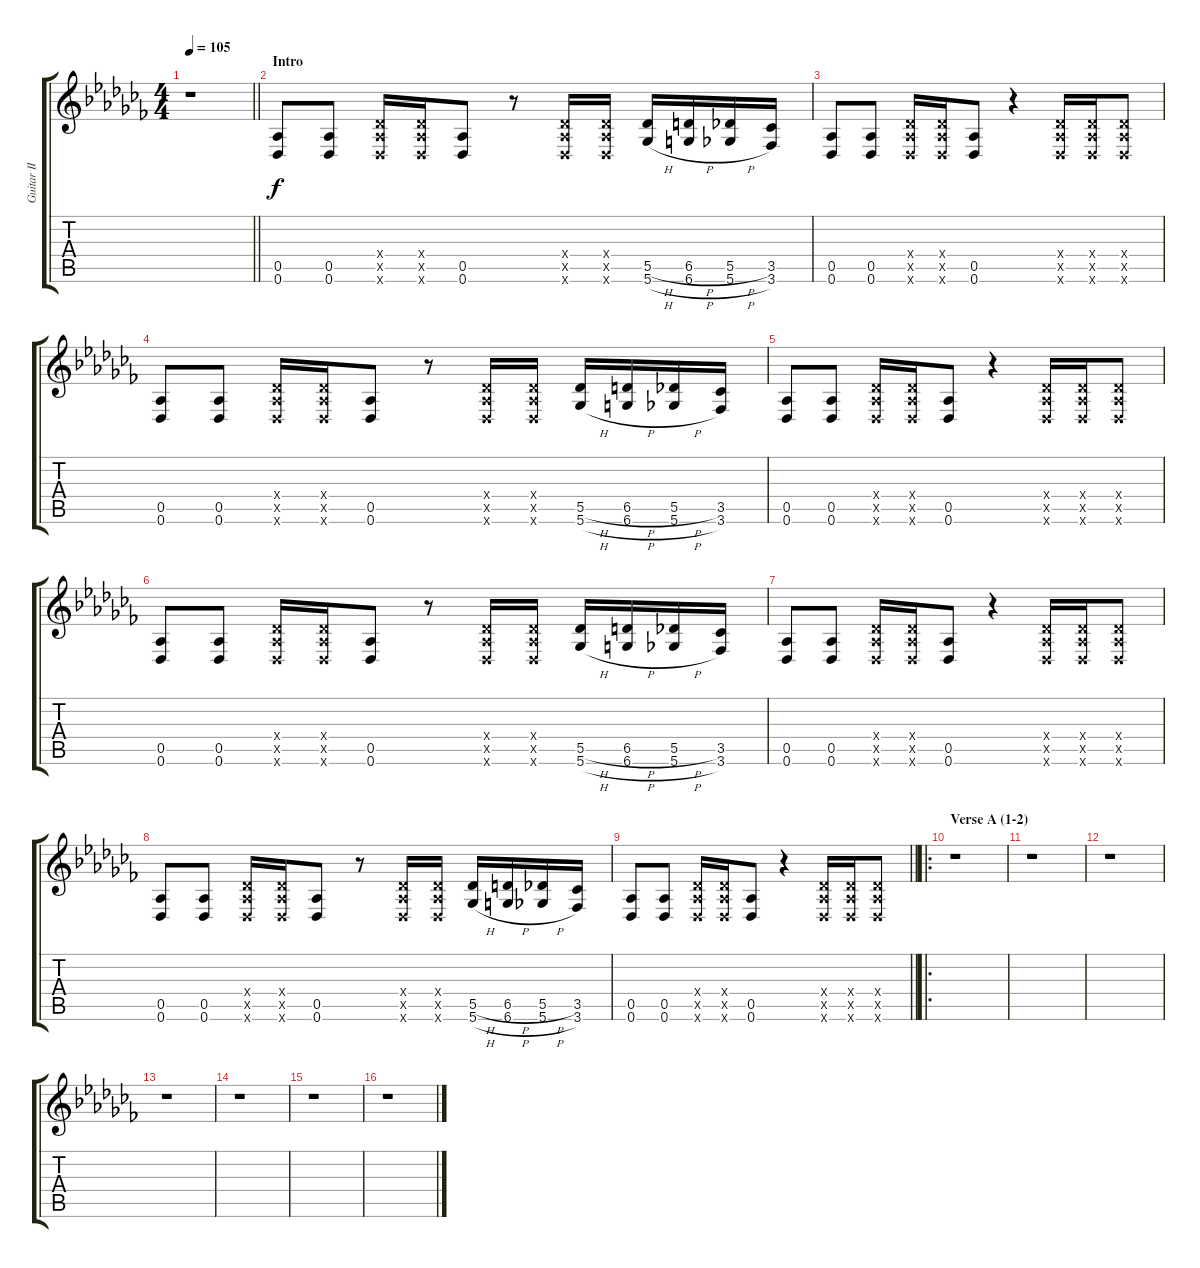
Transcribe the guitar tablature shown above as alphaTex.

\track ("Guitar II" "Guitar II") {instrument distortionguitar}
\staff {score tabs}
\tuning (Eb4 Bb3 Gb3 Db3 Ab2 Db2) {hide}
\ts (4 4)
\tempo 105
\clef g2
\barLineRight lightlight
\ks abminor
r.1{dy f instrument distortionguitar} |
\section ("" "Intro")
(0.5 0.6).8 (0.5 0.6).8 (0.4{x} 0.5{x} 0.6{x}).16 (0.4{x} 0.5{x} 0.6{x}).16 (0.5 0.6).8 r.8 (0.4{x} 0.5{x} 0.6{x}).16 (0.4{x} 0.5{x} 0.6{x}).16 (5.5{h} 5.6{h}).16 (6.5{h} 6.6{h}).16 (5.5{h} 5.6{h}).16 (3.5 3.6).16 |
(0.5 0.6).8 (0.5 0.6).8 (0.4{x} 0.5{x} 0.6{x}).16 (0.4{x} 0.5{x} 0.6{x}).16 (0.5 0.6).8 r.4 (0.4{x} 0.5{x} 0.6{x}).16 (0.4{x} 0.5{x} 0.6{x}).16 (0.4{x} 0.5{x} 0.6{x}).8 |
(0.5 0.6).8 (0.5 0.6).8 (0.4{x} 0.5{x} 0.6{x}).16 (0.4{x} 0.5{x} 0.6{x}).16 (0.5 0.6).8 r.8 (0.4{x} 0.5{x} 0.6{x}).16 (0.4{x} 0.5{x} 0.6{x}).16 (5.5{h} 5.6{h}).16 (6.5{h} 6.6{h}).16 (5.5{h} 5.6{h}).16 (3.5 3.6).16 |
(0.5 0.6).8 (0.5 0.6).8 (0.4{x} 0.5{x} 0.6{x}).16 (0.4{x} 0.5{x} 0.6{x}).16 (0.5 0.6).8 r.4 (0.4{x} 0.5{x} 0.6{x}).16 (0.4{x} 0.5{x} 0.6{x}).16 (0.4{x} 0.5{x} 0.6{x}).8 |
(0.5 0.6).8 (0.5 0.6).8 (0.4{x} 0.5{x} 0.6{x}).16 (0.4{x} 0.5{x} 0.6{x}).16 (0.5 0.6).8 r.8 (0.4{x} 0.5{x} 0.6{x}).16 (0.4{x} 0.5{x} 0.6{x}).16 (5.5{h} 5.6{h}).16 (6.5{h} 6.6{h}).16 (5.5{h} 5.6{h}).16 (3.5 3.6).16 |
(0.5 0.6).8 (0.5 0.6).8 (0.4{x} 0.5{x} 0.6{x}).16 (0.4{x} 0.5{x} 0.6{x}).16 (0.5 0.6).8 r.4 (0.4{x} 0.5{x} 0.6{x}).16 (0.4{x} 0.5{x} 0.6{x}).16 (0.4{x} 0.5{x} 0.6{x}).8 |
(0.5 0.6).8 (0.5 0.6).8 (0.4{x} 0.5{x} 0.6{x}).16 (0.4{x} 0.5{x} 0.6{x}).16 (0.5 0.6).8 r.8 (0.4{x} 0.5{x} 0.6{x}).16 (0.4{x} 0.5{x} 0.6{x}).16 (5.5{h} 5.6{h}).16 (6.5{h} 6.6{h}).16 (5.5{h} 5.6{h}).16 (3.5 3.6).16 |
\barLineRight lightlight
(0.5 0.6).8 (0.5 0.6).8 (0.4{x} 0.5{x} 0.6{x}).16 (0.4{x} 0.5{x} 0.6{x}).16 (0.5 0.6).8 r.4 (0.4{x} 0.5{x} 0.6{x}).16 (0.4{x} 0.5{x} 0.6{x}).16 (0.4{x} 0.5{x} 0.6{x}).8 |
\ro
\section ("" "Verse A (1-2)")
r.1 |
r.1 |
r.1 |
r.1 |
r.1 |
r.1 |
r.1
